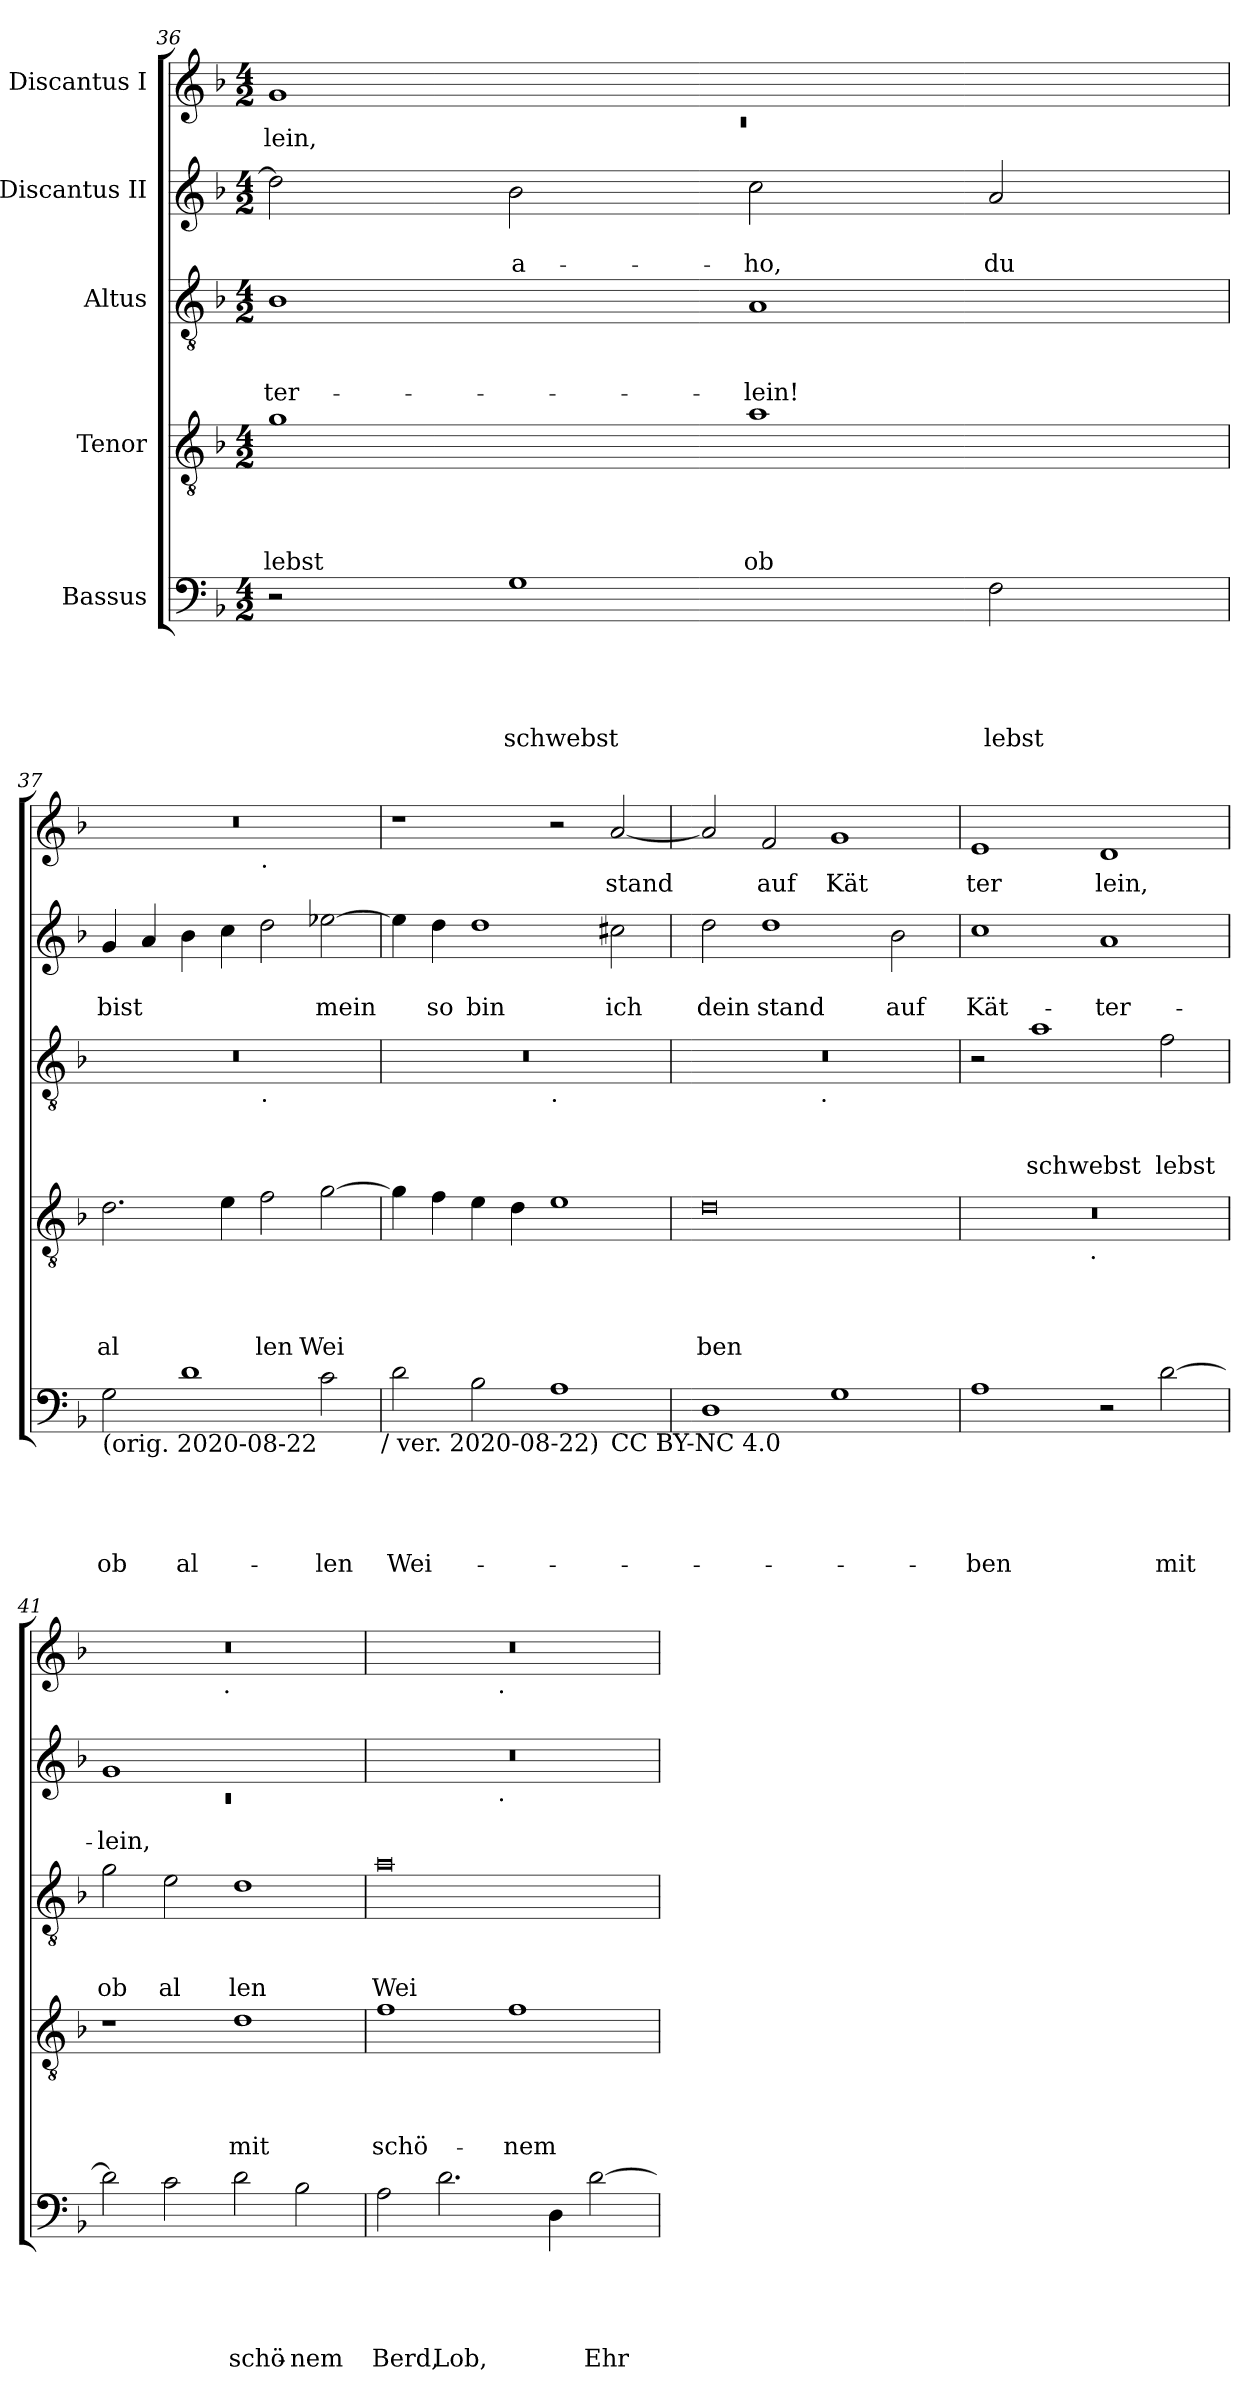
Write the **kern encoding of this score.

**kern	**text	**text	**text	**text	**text	**kern	**text	**text	**text	**text	**kern	**text	**text	**text	**kern	**text	**text	**kern	**text
*part5	*part5	*part5	*part5	*part5	*part5	*part4	*part4	*part4	*part4	*part4	*part3	*part3	*part3	*part3	*part2	*part2	*part2	*part1	*part1
*staff5	*staff5	*staff5	*staff5	*staff5	*staff5	*staff4	*staff4	*staff4	*staff4	*staff4	*staff3	*staff3	*staff3	*staff3	*staff2	*staff2	*staff2	*staff1	*staff1
*I"Bassus	*	*	*	*	*	*I"Tenor	*	*	*	*	*I"Altus	*	*	*	*I"Discantus II	*	*	*I"Discantus I	*
*clefF4	*	*	*	*	*	*clefGv2	*	*	*	*	*clefGv2	*	*	*	*clefG2	*	*	*clefG2	*
*k[b-]	*	*	*	*	*	*k[b-]	*	*	*	*	*k[b-]	*	*	*	*k[b-]	*	*	*k[b-]	*
*F:	*	*	*	*	*	*F:	*	*	*	*	*F:	*	*	*	*F:	*	*	*F:	*
*M4/2	*	*	*	*	*	*M4/2	*	*	*	*	*M4/2	*	*	*	*M4/2	*	*	*M4/2	*
=36	=36	=36	=36	=36	=36	=36	=36	=36	=36	=36	=36	=36	=36	=36	=36	=36	=36	=36	=36
*	*	*	*	*	*	*	*	*	*	*	*	*	*	*	*	*	*	*^	*
!	!	!	!	!	!	!	!	!	!	!LO:LY:b	!	!	!	!LO:LY:b	!	!	!	!	!LO:N:vis=1	!LO:LY:b
2r	.	.	.	.	.	1g	.	.	.	lebst	1B-	.	.	-ter-	2dd\]	.	.	1g	0rc	lein,
!	!	!	!	!	!LO:LY:b	!	!	!	!	!	!	!	!	!	!	!	!LO:LY:b	!	!	!
1G	.	.	.	.	schwebst	.	.	.	.	.	.	.	.	.	2b-\	.	-a-	.	.	.
!	!	!	!	!	!	!	!	!	!	!LO:LY:b	!	!	!	!LO:LY:b	!	!	!LO:LY:b	!	!	!
.	.	.	.	.	.	1a	.	.	.	ob	1A	.	.	-lein!	2cc\	.	-ho,	1ryy	.	.
!	!	!	!	!	!LO:LY:b	!	!	!	!	!	!	!	!	!	!	!	!LO:LY:b	!	!	!
2F\	.	.	.	.	lebst	.	.	.	.	.	.	.	.	.	2a/	.	du	.	.	.
=37	=37	=37	=37	=37	=37	=37	=37	=37	=37	=37	=37	=37	=37	=37	=37	=37	=37	=37	=37	=37
!LO:TX:b:t=(orig. 2020-08-22	!	!	!	!	!	!	!	!	!	!	!	!	!	!	!	!	!	!	!	!
!	!	!	!	!	!LO:LY:b	!	!	!	!	!LO:LY:b	!	!	!	!	!	!	!LO:LY:b	!	!	!
*	*	*	*	*	*	*	*	*	*	*	*^	*	*	*	*	*	*	*	*	*
2G\	.	.	.	.	ob	2.d\	.	.	.	al	0r	1ryy	.	.	.	4g/	.	bist	0r	1ryy	.
.	.	.	.	.	.	.	.	.	.	.	.	.	.	.	.	4a/	.	.	.	.	.
!	!	!	!	!	!LO:LY:b	!	!	!	!	!	!	!	!	!	!	!	!	!	!	!	!
1d	.	.	.	.	al-	.	.	.	.	.	.	.	.	.	.	4b-\	.	.	.	.	.
.	.	.	.	.	.	4e\	.	.	.	.	.	.	.	.	.	4cc\	.	.	.	.	.
!	!	!	!	!	!	!	!	!	!	!	!	!	!	!	!	!	!	!	!	!LO:TX:b:t=.	!
!	!	!	!	!	!	!	!	!	!	!	!	!LO:TX:b:t=.	!	!	!	!	!	!	!	!	!
!	!	!	!	!	!	!	!	!	!	!LO:LY:b	!	!	!	!	!	!	!	!	!	!	!
.	.	.	.	.	.	2f\	.	.	.	len	.	1ryy	.	.	.	2dd\	.	.	.	1ryy	.
!	!	!	!	!	!LO:LY:b	!	!	!	!	!LO:LY:b	!	!	!	!	!	!	!	!LO:LY:b	!	!	!
2c\	.	.	.	.	-len	[>2g\	.	.	.	Wei	.	.	.	.	.	[>2ee-X\	.	mein	.	.	.
!LO:TX:b:t=/ ver. 2020-08-22)	!	!	!	!	!	!	!	!	!	!	!	!	!	!	!	!	!	!	!	!	!
=38	=38	=38	=38	=38	=38	=38	=38	=38	=38	=38	=38	=38	=38	=38	=38	=38	=38	=38	=38	=38	=38
!	!	!	!	!	!LO:LY:b	!	!	!	!	!	!	!	!	!	!	!	!	!	!	!	!
*^	*	*	*	*	*	*	*	*	*	*	*	*	*	*	*	*	*	*	*v	*v	*
2d\	1.ryy	.	.	.	.	Wei-	4g\]	.	.	.	.	0r	1ryy	.	.	.	4ee-\]	.	.	1r	.
!	!	!	!	!	!	!	!	!	!	!	!	!	!	!	!	!	!	!	!LO:LY:b	!	!
.	.	.	.	.	.	.	4f\	.	.	.	.	.	.	.	.	.	4dd\	.	so	.	.
!	!	!	!	!	!	!	!	!	!	!	!	!	!	!	!	!	!	!	!LO:LY:b	!	!
2B-\	.	.	.	.	.	.	4e\	.	.	.	.	.	.	.	.	.	1dd	.	bin	.	.
.	.	.	.	.	.	.	4d\	.	.	.	.	.	.	.	.	.	.	.	.	.	.
!	!	!	!	!	!	!	!	!	!	!	!	!	!LO:TX:b:t=.	!	!	!	!	!	!	!	!
1A	.	.	.	.	.	.	1e	.	.	.	.	.	1ryy	.	.	.	.	.	.	2r	.
!	!LO:TX:b:t=CC BY-NC 4.0	!	!	!	!	!	!	!	!	!	!	!	!	!	!	!	!	!	!	!	!
!	!	!	!	!	!	!	!	!	!	!	!	!	!	!	!	!	!	!	!LO:LY:b	!	!LO:LY:b
.	2ryy	.	.	.	.	.	.	.	.	.	.	.	.	.	.	.	2cc#X\	.	ich	[<2a/	stand
=39	=39	=39	=39	=39	=39	=39	=39	=39	=39	=39	=39	=39	=39	=39	=39	=39	=39	=39	=39	=39	=39
!	!	!	!	!	!	!	!	!	!	!	!LO:LY:b	!	!	!	!	!	!	!	!LO:LY:b	!	!
*v	*v	*	*	*	*	*	*	*	*	*	*	*	*	*	*	*	*	*	*	*	*
1D	.	.	.	.	.	0d	.	.	.	ben	0r	2ryy	.	.	.	2dd\	.	dein	2a/]	.
!	!	!	!	!	!	!	!	!	!	!	!	!	!	!	!	!	!	!LO:LY:b	!	!LO:LY:b
.	.	.	.	.	.	.	.	.	.	.	.	4...ryy	.	.	.	1dd	.	stand	2f/	auf
!	!	!	!	!	!	!	!	!	!	!	!	!LO:TX:b:t=.	!	!	!	!	!	!	!	!
.	.	.	.	.	.	.	.	.	.	.	.	1ryy	.	.	.	.	.	.	.	.
!	!	!	!	!	!	!	!	!	!	!	!	!	!	!	!	!	!	!	!	!LO:LY:b
1G	.	.	.	.	.	.	.	.	.	.	.	.	.	.	.	.	.	.	1g	Kät
!	!	!	!	!	!	!	!	!	!	!	!	!	!	!	!	!	!	!LO:LY:b	!	!
.	.	.	.	.	.	.	.	.	.	.	.	.	.	.	.	2b-\	.	auf	.	.
.	.	.	.	.	.	.	.	.	.	.	.	32ryy	.	.	.	.	.	.	.	.
=40	=40	=40	=40	=40	=40	=40	=40	=40	=40	=40	=40	=40	=40	=40	=40	=40	=40	=40	=40	=40
!	!	!	!	!	!LO:LY:b	!	!	!	!	!	!	!	!	!	!	!	!	!LO:LY:b	!	!LO:LY:b
*	*	*	*	*	*	*^	*	*	*	*	*v	*v	*	*	*	*	*	*	*	*
1A	.	.	.	.	-ben	0r	2ryy	.	.	.	.	2r	.	.	.	1cc	.	Kät-	1e	ter
!	!	!	!	!	!	!	!	!	!	!	!	!	!	!	!LO:LY:b	!	!	!	!	!
.	.	.	.	.	.	.	4...ryy	.	.	.	.	1a	.	.	schwebst	.	.	.	.	.
!	!	!	!	!	!	!	!LO:TX:b:t=.	!	!	!	!	!	!	!	!	!	!	!	!	!
.	.	.	.	.	.	.	1ryy	.	.	.	.	.	.	.	.	.	.	.	.	.
!	!	!	!	!	!	!	!	!	!	!	!	!	!	!	!	!	!	!LO:LY:b	!	!LO:LY:b
2r	.	.	.	.	.	.	.	.	.	.	.	.	.	.	.	1a	.	-ter-	1d	lein,
!	!	!	!	!	!LO:LY:b	!	!	!	!	!	!	!	!	!	!LO:LY:b	!	!	!	!	!
[>2d\	.	.	.	.	mit	.	.	.	.	.	.	2f\	.	.	lebst	.	.	.	.	.
.	.	.	.	.	.	.	32ryy	.	.	.	.	.	.	.	.	.	.	.	.	.
!!LO:PB:g=z
=41	=41	=41	=41	=41	=41	=41	=41	=41	=41	=41	=41	=41	=41	=41	=41	=41	=41	=41	=41	=41
*	*	*	*	*	*	*	*	*	*	*	*	*	*	*	*	*^	*	*	*	*
!	!	!	!	!	!	!	!	!	!	!	!	!	!	!	!LO:LY:b	!	!LO:N:vis=1	!	!LO:LY:b	!	!
*	*	*	*	*	*	*v	*v	*	*	*	*	*	*	*	*	*	*	*	*	*^	*
2d\]	.	.	.	.	.	1r	.	.	.	.	2g\	.	.	ob	1g	0rc	.	-lein,	0r	2ryy	.
!	!	!	!	!	!	!	!	!	!	!	!	!	!	!LO:LY:b	!	!	!	!	!	!	!
2c\	.	.	.	.	.	.	.	.	.	.	2e\	.	.	al	.	.	.	.	.	4...ryy	.
!	!	!	!	!	!	!	!	!	!	!	!	!	!	!	!	!	!	!	!	!LO:TX:b:t=.	!
.	.	.	.	.	.	.	.	.	.	.	.	.	.	.	.	.	.	.	.	1ryy	.
!	!	!	!	!	!LO:LY:b	!	!	!	!	!LO:LY:b	!	!	!	!LO:LY:b	!	!	!	!	!	!	!
2d\	.	.	.	.	schö-	1d	.	.	.	mit	1d	.	.	len	1ryy	.	.	.	.	.	.
!	!	!	!	!	!LO:LY:b	!	!	!	!	!	!	!	!	!	!	!	!	!	!	!	!
2B-\	.	.	.	.	-nem	.	.	.	.	.	.	.	.	.	.	.	.	.	.	.	.
.	.	.	.	.	.	.	.	.	.	.	.	.	.	.	.	.	.	.	.	32ryy	.
=42	=42	=42	=42	=42	=42	=42	=42	=42	=42	=42	=42	=42	=42	=42	=42	=42	=42	=42	=42	=42	=42
!	!	!	!	!	!LO:LY:b	!	!	!	!	!LO:LY:b	!	!	!	!LO:LY:b	!	!	!	!	!	!	!
2A\	.	.	.	.	Berd,	1f	.	.	.	schö-	0a	.	.	Wei	0r	2ryy	.	.	0r	2ryy	.
!	!	!	!	!	!LO:LY:b	!	!	!	!	!	!	!	!	!	!	!	!	!	!	!	!
2.d\	.	.	.	.	Lob,	.	.	.	.	.	.	.	.	.	.	4...ryy	.	.	.	4...ryy	.
!	!	!	!	!	!	!	!	!	!	!	!	!	!	!	!	!	!	!	!	!LO:TX:b:t=.	!
!	!	!	!	!	!	!	!	!	!	!	!	!	!	!	!	!LO:TX:b:t=.	!	!	!	!	!
.	.	.	.	.	.	.	.	.	.	.	.	.	.	.	.	1ryy	.	.	.	1ryy	.
!	!	!	!	!	!	!	!	!	!	!LO:LY:b	!	!	!	!	!	!	!	!	!	!	!
.	.	.	.	.	.	1f	.	.	.	-nem	.	.	.	.	.	.	.	.	.	.	.
4D\	.	.	.	.	.	.	.	.	.	.	.	.	.	.	.	.	.	.	.	.	.
!	!	!	!	!	!LO:LY:b	!	!	!	!	!	!	!	!	!	!	!	!	!	!	!	!
[>2d\	.	.	.	.	Ehr	.	.	.	.	.	.	.	.	.	.	.	.	.	.	.	.
.	.	.	.	.	.	.	.	.	.	.	.	.	.	.	.	32ryy	.	.	.	32ryy	.
*	*	*	*	*	*	*	*	*	*	*	*	*	*	*	*v	*v	*	*	*	*	*
*	*	*	*	*	*	*	*	*	*	*	*	*	*	*	*	*	*	*v	*v	*
=	=	=	=	=	=	=	=	=	=	=	=	=	=	=	=	=	=	=	=
*-	*-	*-	*-	*-	*-	*-	*-	*-	*-	*-	*-	*-	*-	*-	*-	*-	*-	*-	*-
